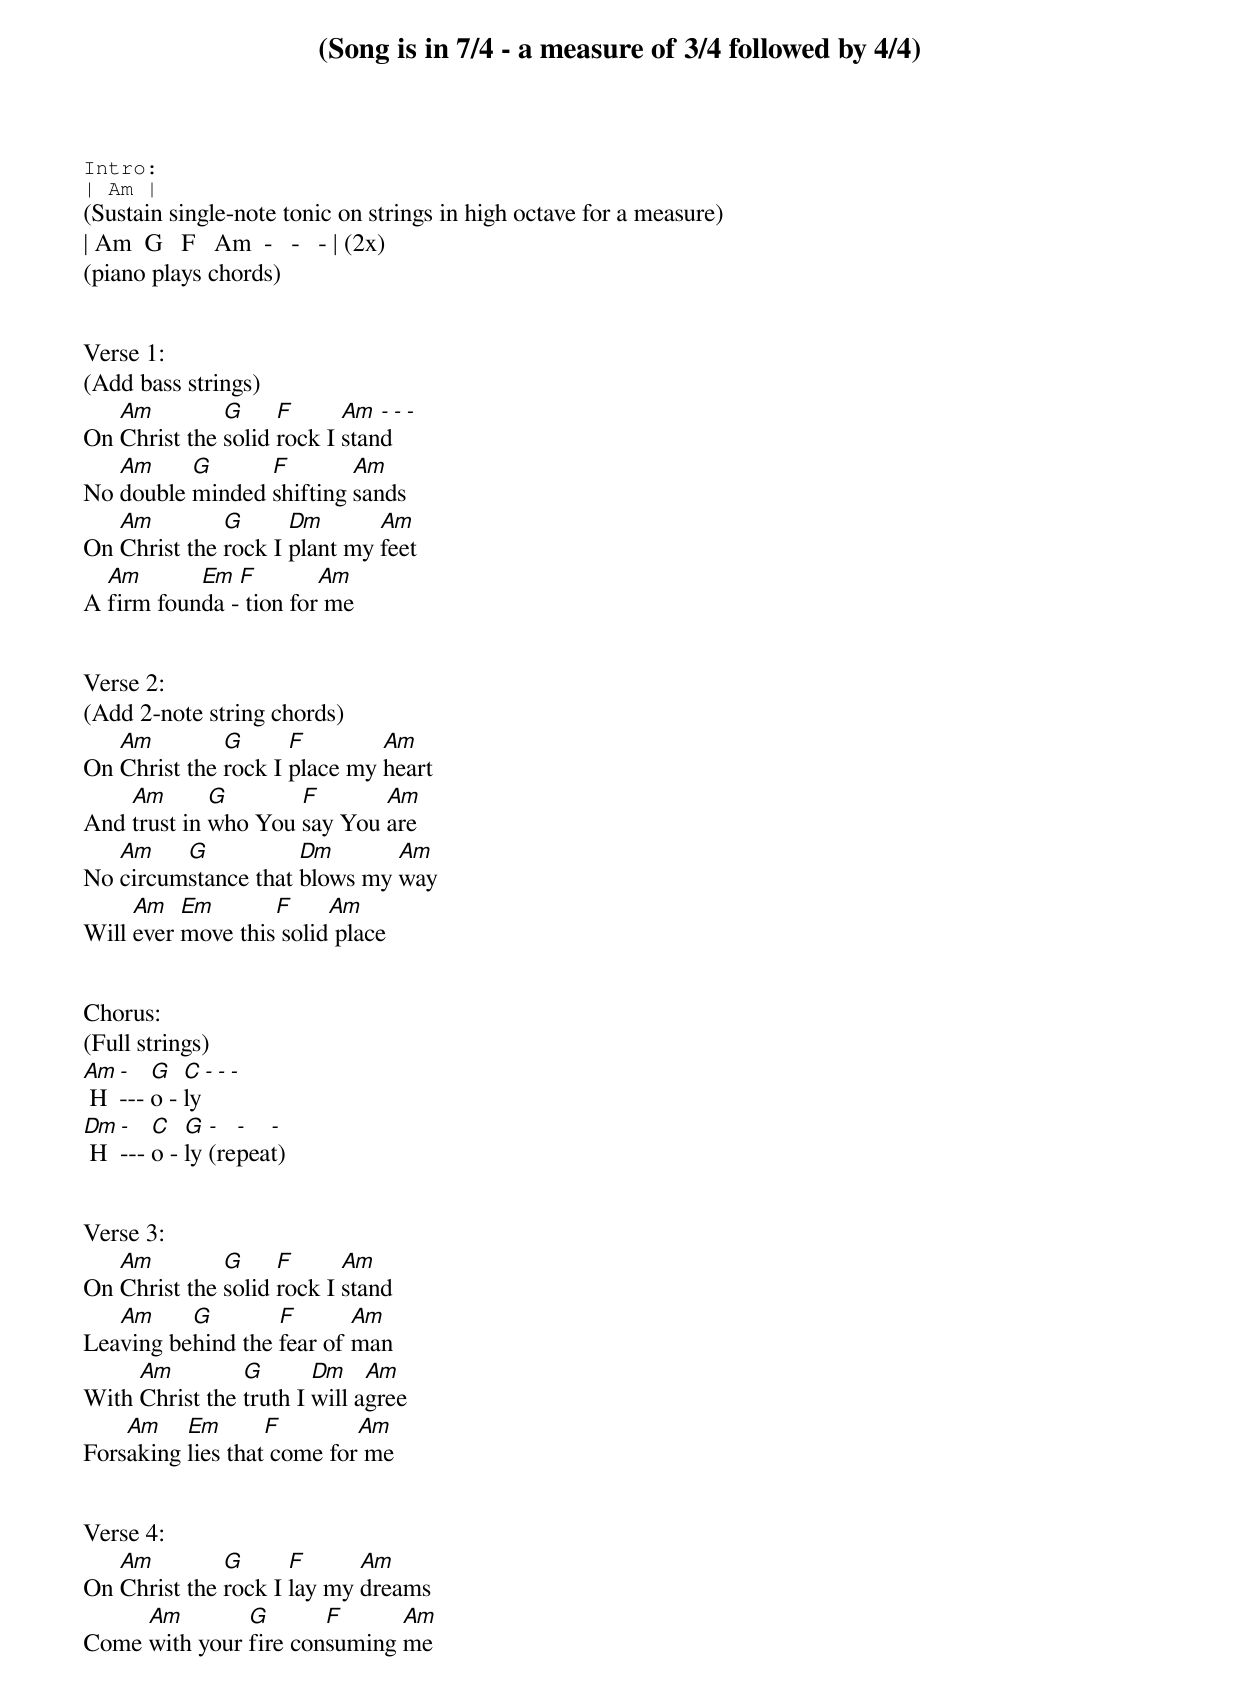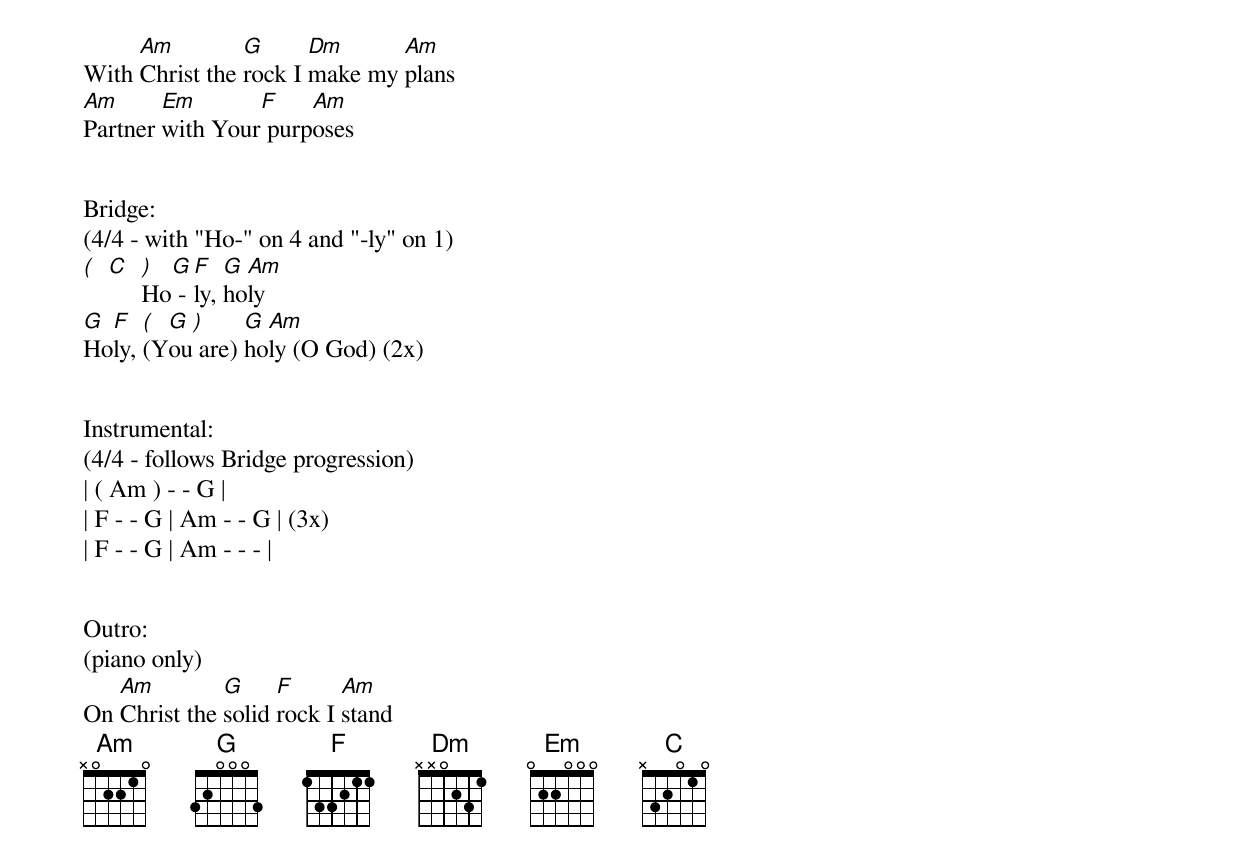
(Song is in 7/4 - a measure of 3/4 followed by 4/4)

Intro:
| Am |
(Sustain single-note tonic on strings in high octave for a measure)
| Am  G   F   Am  -   -   - | (2x)
(piano plays chords)


Verse 1:
(Add bass strings)
   Am         G     F      Am  -   -   -
On Christ the solid rock I stand
   Am     G      F        Am
No double minded shifting sands
   Am         G      Dm       Am
On Christ the rock I plant my feet
  Am       Em  F        Am
A firm founda - tion for me


Verse 2:
(Add 2-note string chords)
   Am         G      F        Am
On Christ the rock I place my heart
    Am       G       F       Am
And trust in who You say You are
   Am    G           Dm       Am
No circumstance that blows my way
     Am   Em       F     Am
Will ever move this solid place


Chorus:
(Full strings)
Am -   G   C -  -  -
 H --- o - ly
Dm -   C   G  -  -  -
 H --- o - ly (repeat)


Verse 3:
   Am         G     F      Am
On Christ the solid rock I stand
   Am     G        F       Am
Leaving behind the fear of man
     Am         G       Dm    Am
With Christ the truth I will agree
    Am    Em       F        Am
Forsaking lies that come for me


Verse 4:
   Am         G      F      Am
On Christ the rock I lay my dreams
     Am        G       F      Am
Come with your fire consuming me
     Am         G      Dm      Am
With Christ the rock I make my plans
Am      Em       F    Am
Partner with Your purposes


Bridge:
(4/4 - with "Ho-" on 4 and "-ly" on 1)
( C ) G  F   G Am
    Ho - ly, holy
G F   ( G )     G Am
Holy, (You are) holy (O God) (2x)


Instrumental:
(4/4 - follows Bridge progression)
| ( Am ) - - G |
| F - - G | Am - - G | (3x)
| F - - G | Am - - - |


Outro:
(piano only)
   Am         G     F      Am
On Christ the solid rock I stand
